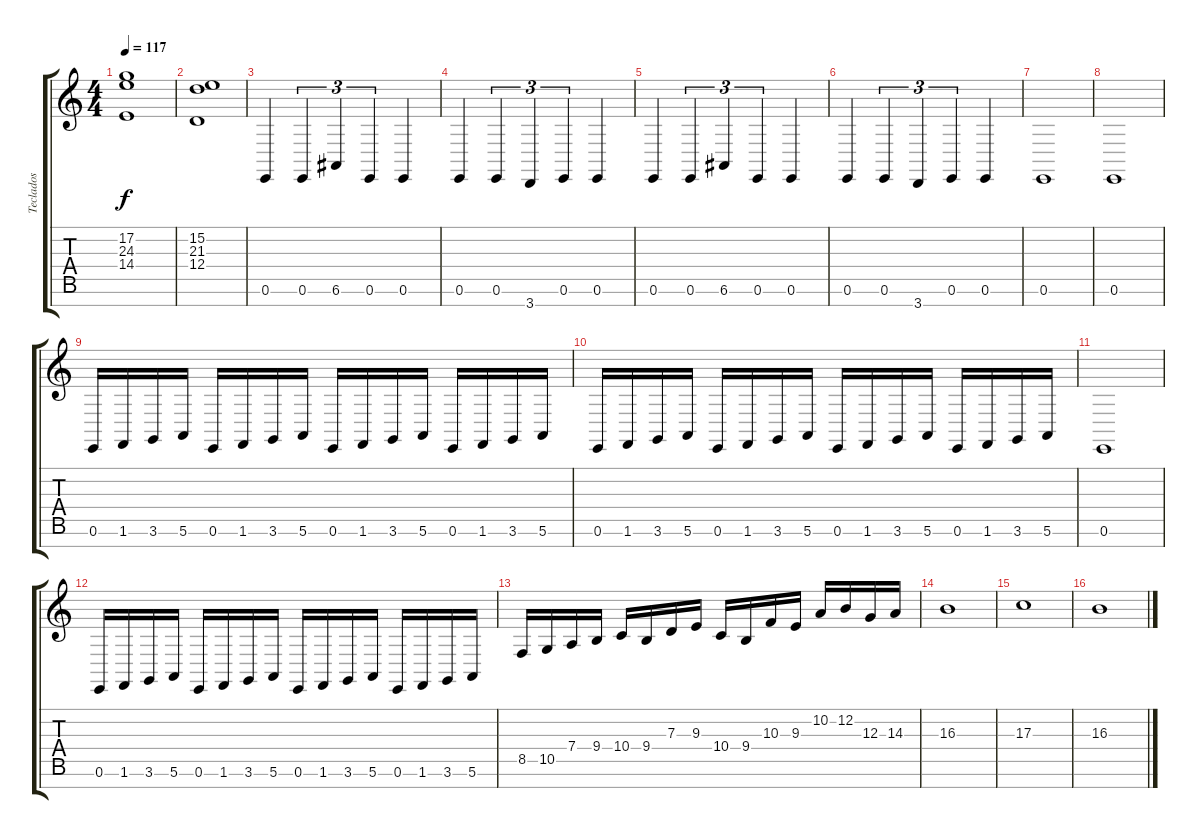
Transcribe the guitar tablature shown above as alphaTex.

\track ("Teclados" "Teclados") {instrument fx1rain}
\staff {score tabs}
\tuning (E4 B3 G3 D3 A2 E2 B1) {hide}
\ts (4 4)
\tempo 117
\clef g2
\ks c
(17.2 24.3 14.4).1{dy f} |
(15.2 21.3 12.4).1 |
0.6.4{volume 8 instrument lead2sawtooth} 0.6.4{tu (3 2)} 6.6.4{tu (3 2)} 0.6.4{tu (3 2)} 0.6.4 |
0.6.4{volume 10 instrument lead2sawtooth} 0.6.4{tu (3 2)} 3.7.4{tu (3 2)} 0.6.4{tu (3 2)} 0.6.4 |
0.6.4{instrument lead2sawtooth} 0.6.4{tu (3 2)} 6.6.4{tu (3 2)} 0.6.4{tu (3 2)} 0.6.4 |
0.6.4{instrument lead2sawtooth} 0.6.4{tu (3 2)} 3.7.4{tu (3 2)} 0.6.4{tu (3 2)} 0.6.4 |
0.6.1{instrument lead2sawtooth} |
0.6.1{instrument lead2sawtooth} |
0.6.16{instrument lead2sawtooth} 1.6.16 3.6.16 5.6.16 0.6.16 1.6.16 3.6.16 5.6.16 0.6.16 1.6.16 3.6.16 5.6.16 0.6.16 1.6.16 3.6.16 5.6.16 |
0.6.16{instrument lead2sawtooth} 1.6.16 3.6.16 5.6.16 0.6.16 1.6.16 3.6.16 5.6.16 0.6.16 1.6.16 3.6.16 5.6.16 0.6.16 1.6.16 3.6.16 5.6.16 |
0.6.1 |
0.6.16{instrument lead2sawtooth} 1.6.16 3.6.16 5.6.16 0.6.16 1.6.16 3.6.16 5.6.16 0.6.16 1.6.16 3.6.16 5.6.16 0.6.16 1.6.16 3.6.16 5.6.16 |
8.5.16{instrument lead2sawtooth} 10.5.16 7.4.16 9.4.16 10.4.16 9.4.16 7.3.16 9.3.16 10.4.16 9.4.16 10.3.16 9.3.16 10.2.16 12.2.16 12.3.16 14.3.16 |
16.3.1{volume 10 instrument pad2warm} |
17.3.1 |
16.3.1
